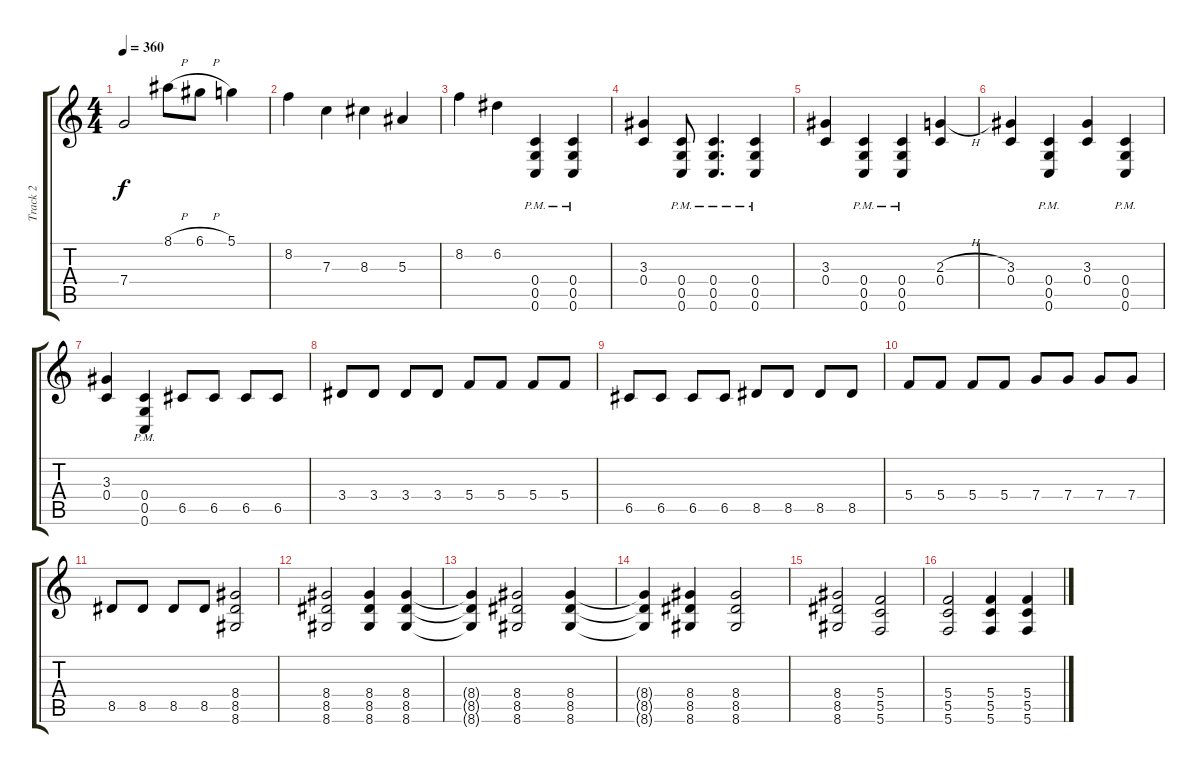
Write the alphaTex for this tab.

\track ("Track 2" "Track 2") {instrument overdrivenguitar}
\staff {score tabs}
\tuning (D4 A3 F3 C3 G2 C2) {hide}
\ts (4 4)
\tempo 360
\clef g2
\ks c
7.4.2{dy f} 8.1{h}.8 6.1{h}.8 5.1.4 |
8.2.4 7.3.4 8.3.4 5.3.4 |
8.2.4 6.2.4 (0.4{pm} 0.5{pm} 0.6{pm}).4 (0.4{pm} 0.5{pm} 0.6{pm}).4 |
(3.3 0.4).4 (0.4{pm} 0.5{pm} 0.6{pm}).8 (0.4{pm} 0.5{pm} 0.6{pm}).4{d} (0.4{pm} 0.5{pm} 0.6{pm}).4 |
(3.3 0.4).4 (0.4{pm} 0.5{pm} 0.6{pm}).4 (0.4{pm} 0.5{pm} 0.6{pm}).4 (2.3{h} 0.4).4 |
(3.3 0.4).4 (0.4{pm} 0.5{pm} 0.6{pm}).4 (3.3 0.4).4 (0.4{pm} 0.5{pm} 0.6{pm}).4 |
(3.3 0.4).4 (0.4{pm} 0.5{pm} 0.6{pm}).4 6.5.8 6.5.8 6.5.8 6.5.8 |
3.4.8 3.4.8 3.4.8 3.4.8 5.4.8 5.4.8 5.4.8 5.4.8 |
6.5.8 6.5.8 6.5.8 6.5.8 8.5.8 8.5.8 8.5.8 8.5.8 |
5.4.8 5.4.8 5.4.8 5.4.8 7.4.8 7.4.8 7.4.8 7.4.8 |
8.5.8 8.5.8 8.5.8 8.5.8 (8.4 8.5 8.6).2 |
(8.4 8.5 8.6).2 (8.4 8.5 8.6).4 (8.4 8.5 8.6).4 |
(8.4{t} 8.5{t} 8.6{t}).4 (8.4 8.5 8.6).2 (8.4 8.5 8.6).4 |
(8.4{t} 8.5{t} 8.6{t}).4 (8.4 8.5 8.6).4 (8.4 8.5 8.6).2 |
(8.4 8.5 8.6).2 (5.4 5.5 5.6).2 |
(5.4 5.5 5.6).2 (5.4 5.5 5.6).4 (5.4 5.5 5.6).4
